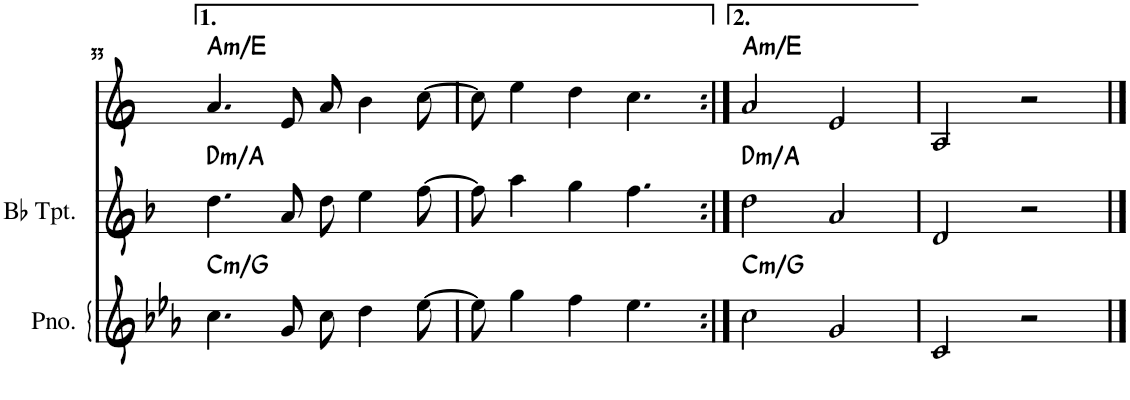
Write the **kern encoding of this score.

**kern	**harte	**kern	**harte	**kern	**harte
*part3	*part3	*part2	*part2	*part1	*part1
*staff3	*	*staff2	*	*staff1	*
*I"Piano	*	*I"Bb Trumpet	*	*I"Alto Sax	*
*I'Pno.	*	*I'Bb Tpt.	*	*I'Sax	*
!!LO:PB:g=z
*clefG2	*	*clefG2	*	*clefG2	*
*	*	*Trd1c2	*	*Trd5c9	*
*k[b-e-a-]	*	*k[b-]	*	*k[]	*
*M4/4	*	*M4/4	*	*M4/4	*
=33	=33	=33	=33	=33	=33
!	!LO:H:kt=m	!	!LO:H:kt=m	!	!LO:H:kt=m
4.cc\	C:min/5	4.dd\	D:min/5	4.a/	A:min/5
8g/	.	8a/	.	8e/	.
8cc\	.	8dd\	.	8a/	.
4dd\	.	4ee\	.	4b\	.
[8ee-\	.	[8ff\	.	[8cc\	.
=34	=34	=34	=34	=34	=34
8ee-\]	.	8ff\]	.	8cc\]	.
4gg\	.	4aa\	.	4ee\	.
4ff\	.	4gg\	.	4dd\	.
4.ee-\	.	4.ff\	.	4.cc\	.
=35:|!	=35:|!	=35:|!	=35:|!	=35:|!	=35:|!
!	!LO:H:kt=m	!	!LO:H:kt=m	!	!LO:H:kt=m
2cc\	C:min/5	2dd\	D:min/5	2a/	A:min/5
2g/	.	2a/	.	2e/	.
=36	=36	=36	=36	=36	=36
2c/	.	2d/	.	2A/	.
2r	.	2r	.	2r	.
==	==	==	==	==	==
*-	*-	*-	*-	*-	*-
